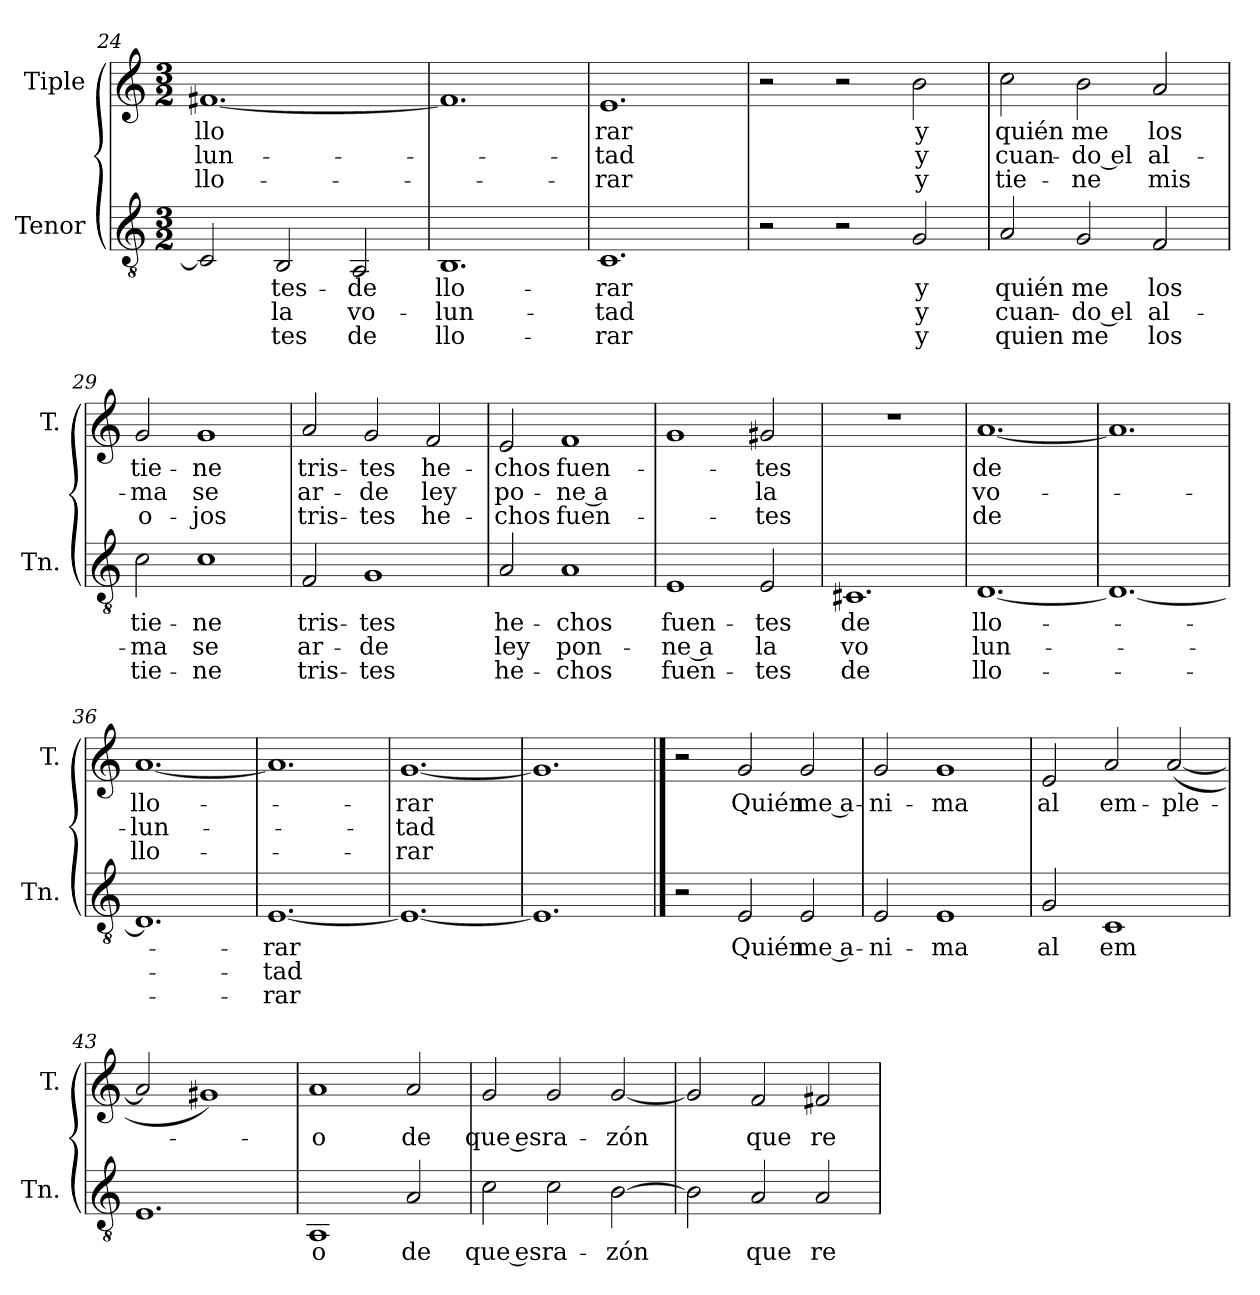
**kern	**text	**text	**text	**kern	**text	**text	**text
*part2	*part2	*part2	*part2	*part1	*part1	*part1	*part1
*staff2	*staff2	*staff2	*staff2	*staff1	*staff1	*staff1	*staff1
*I"Tenor	*	*	*	*I"Tiple	*	*	*
*I'Tn.	*	*	*	*I'T.	*	*	*
*clefGv2	*	*	*	*clefG2	*	*	*
*M3/2	*	*	*	*M3/2	*	*	*
=24	=24	=24	=24	=24	=24	=24	=24
2C]	.	.	.	[1.f#X	llo	-lun-	llo-
2BB	-tes-	la	-tes	.	.	.	.
2AA	-de	vo-	de	.	.	.	.
=25	=25	=25	=25	=25	=25	=25	=25
1.BB	llo-	-lun-	llo-	1.f#]	.	.	.
=26	=26	=26	=26	=26	=26	=26	=26
1.C	-rar	-tad	-rar	1.e	-rar	-tad	-rar
=27	=27	=27	=27	=27	=27	=27	=27
2r	.	.	.	2r	.	.	.
2r	.	.	.	2r	.	.	.
2G	y	y	y	2b	y	y	y
=28	=28	=28	=28	=28	=28	=28	=28
2A	quién	cuan-	quien	2cc	quién	cuan-	tie-
2G	me	-do el	me	2b	me	-do el	-ne
2F	los	al-	los	2a	los	al-	mis
=29	=29	=29	=29	=29	=29	=29	=29
2c	tie-	-ma	tie-	2g	tie-	-ma	o-
1c	-ne	se	-ne	1g	-ne	se	-jos
=30	=30	=30	=30	=30	=30	=30	=30
2F	tris-	ar-	tris-	2a	tris-	ar-	tris-
1G	-tes	-de	-tes	2g	-tes	-de	-tes
.	.	.	.	2f	he-	ley	he-
=31	=31	=31	=31	=31	=31	=31	=31
2A	he-	ley	he-	2e	-chos	po-	-chos
1A	-chos	pon-	-chos	1f	fuen-	-ne a	fuen-
=32	=32	=32	=32	=32	=32	=32	=32
1E	fuen-	-ne a	fuen-	1g	.	.	.
2E	-tes	la	-tes	2g#X	-tes	la	-tes
=33	=33	=33	=33	=33	=33	=33	=33
1.C#X	de	vo	de	1.r	.	.	.
=34	=34	=34	=34	=34	=34	=34	=34
[1.D	llo-	-lun-	llo-	[1.a	de	vo-	de
=35	=35	=35	=35	=35	=35	=35	=35
1.D_	.	.	.	1.a]	.	.	.
=36	=36	=36	=36	=36	=36	=36	=36
1.D]	.	.	.	[1.a	llo-	-lun-	llo-
=37	=37	=37	=37	=37	=37	=37	=37
[1.E	-rar	-tad	-rar	1.a]	.	.	.
=38	=38	=38	=38	=38	=38	=38	=38
1.E_	.	.	.	[1.g	-rar	-tad	-rar
=39	=39	=39	=39	=39	=39	=39	=39
1.E]	.	.	.	1.g]	.	.	.
!!LO:LB:g=z
==40	==40	==40	==40	==40	==40	==40	==40
2r	.	.	.	2r	.	.	.
2E	Quién	.	.	2g	Quién	.	.
2E	me a-	.	.	2g	me a-	.	.
=41	=41	=41	=41	=41	=41	=41	=41
2E	-ni-	.	.	2g	-ni-	.	.
1E	-ma	.	.	1g	-ma	.	.
=42	=42	=42	=42	=42	=42	=42	=42
2G	al	.	.	2e	al	.	.
1C	em	.	.	2a	em-	.	.
.	.	.	.	([2a	-ple-	.	.
=43	=43	=43	=43	=43	=43	=43	=43
1.E	.	.	.	2a]	.	.	.
.	.	.	.	1g#X)	.	.	.
=44	=44	=44	=44	=44	=44	=44	=44
1AA	-o	.	.	1a	-o	.	.
2A	de	.	.	2a	de	.	.
=45	=45	=45	=45	=45	=45	=45	=45
2c	que es	.	.	2g	que es	.	.
2c	ra-	.	.	2g	ra-	.	.
[2B	-zón	.	.	[2g	-zón	.	.
=46	=46	=46	=46	=46	=46	=46	=46
2B]	.	.	.	2g]	.	.	.
2A	que	.	.	2f	que	.	.
2A	re-	.	.	2f#X	re-	.	.
=	=	=	=	=	=	=	=
*-	*-	*-	*-	*-	*-	*-	*-
